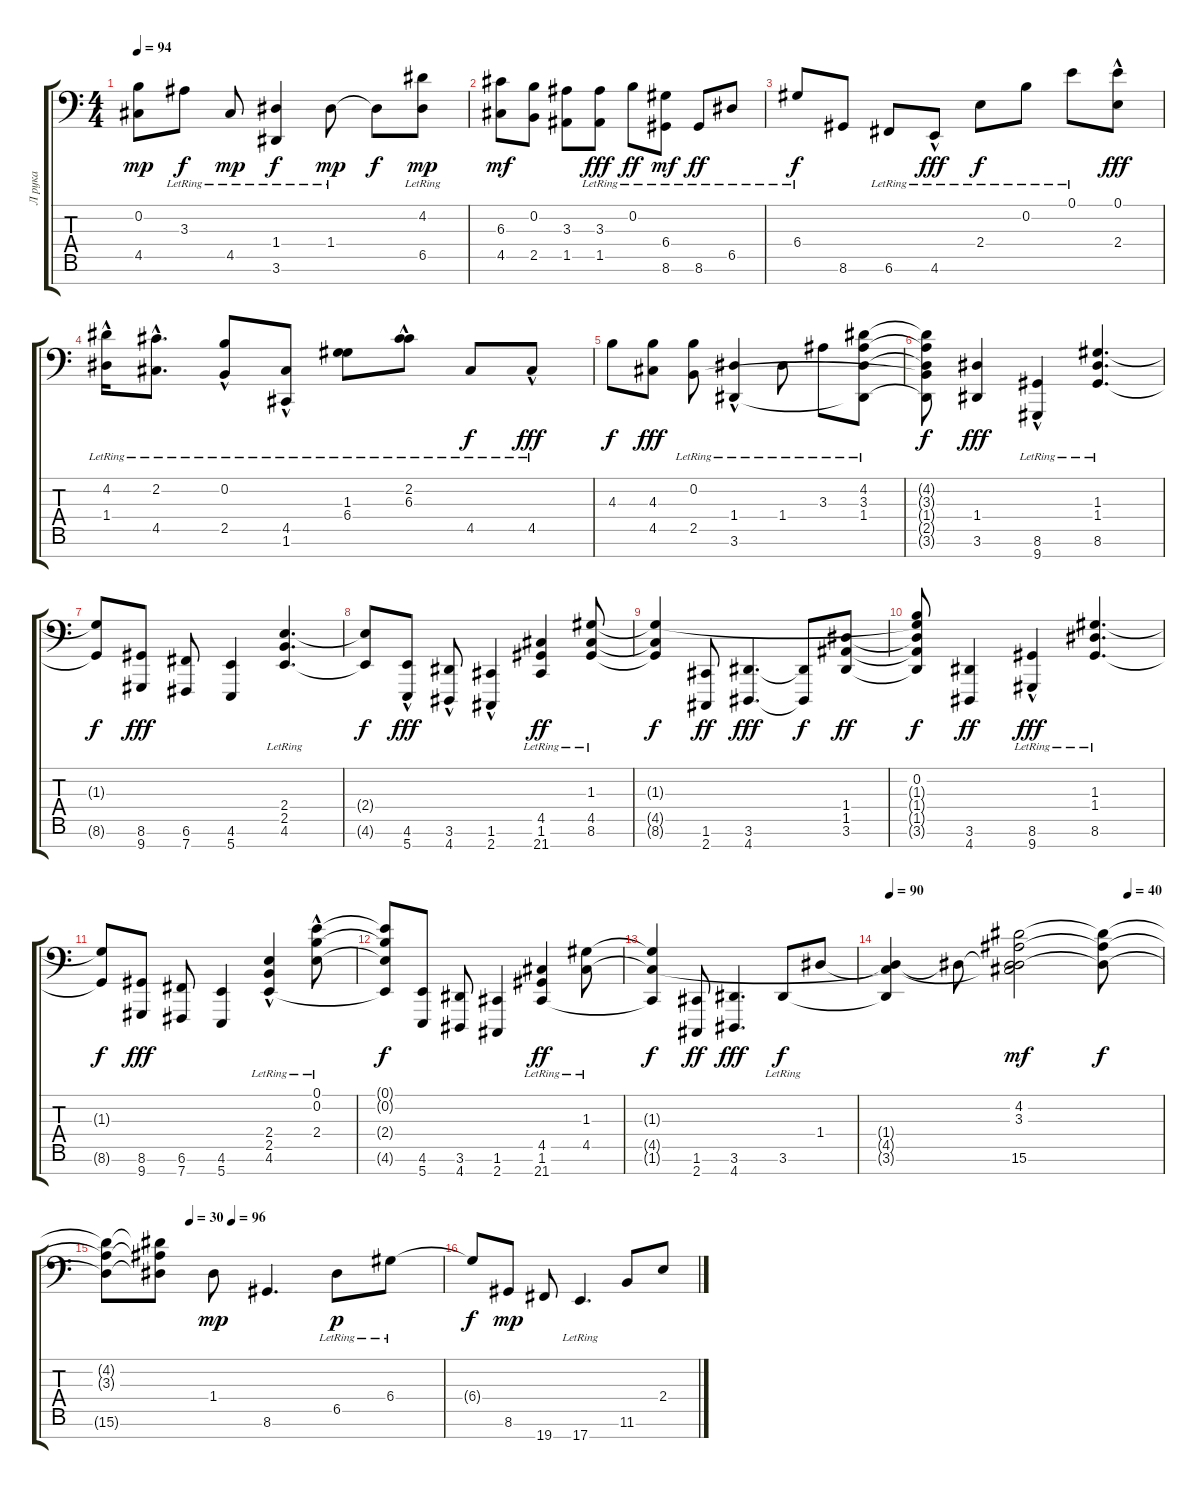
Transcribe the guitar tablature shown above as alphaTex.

\track ("Л рука" "Л рука") {instrument acousticgrandpiano}
\staff {score tabs}
\tuning (E4 B3 G3 D3 A2 C2 B0) {hide}
\ts (4 4)
\tempo 94
\clef f4
\ks c
(0.2{t} 4.5).8{dy mp} 3.3{lr}.8{dy f} 4.5{lr}.8{dy mp} (1.4{lr} 3.6{lr}).4{dy f} 1.4{lr}.8{dy mp} 1.4{t}.8{dy f} (4.2{lr} 6.5).8{dy mp} |
(6.3 4.5).8{dy mf} (0.2 2.5).8 (3.3 1.5).8 (3.3{lr} 1.5{lr}).8{dy fff} 0.2{lr}.8{dy ff} (6.4{lr} 8.6{lr}).8{dy mf} 8.6{lr}.8{dy ff} 6.5{lr}.8 |
6.4{lr}.8{dy f} 8.6.8 6.6{lr}.8 4.6{hac lr}.8{dy fff} 2.4{lr}.8{dy f} 0.2{lr}.8 0.1{lr}.8 (0.1{hac} 2.4{hac}).8{dy fff} |
(4.2{hac} 1.4{hac lr}).16 (2.2{hac lr} 4.5{hac lr}).8{d} (0.2{hac} 2.5{hac lr}).8 (4.5{hac lr} 1.6{hac lr}).8 (1.3{lr} 6.4{lr}).8 (2.2{hac lr} 6.3{lr}).8 4.5{lr}.8{dy f} 4.5{hac lr}.8{dy fff} |
4.3.8{dy f volume 13} (4.3 4.5).8{dy fff} (0.2{lr} 2.5).8 (1.4{hac lr} 3.6{hac}).4 1.4{lr}.8 3.3{lr}.8 (4.2{lr} 3.3 1.4 3.6{t}).8 |
(4.2{t} 3.3{t} 1.4{t} 2.5{t} 3.6{t}).8{dy f} (1.4 3.6).4{dy fff} (8.6{hac lr} 9.7{hac lr}).4{volume 15} (1.3{lr} 1.4{lr} 8.6{lr}).4{d} |
(1.3{t} 8.6{t}).8{dy f} (8.6 9.7).8{dy fff} (6.6 7.7).8 (4.6 5.7).4 (2.4{lr} 2.5{lr} 4.6{lr}).4{d} |
(2.4{t} 4.6{t}).8{dy f} (4.6{hac} 5.7{hac}).8{dy fff} (3.6{hac} 4.7{hac}).8 (1.6{hac} 2.7{hac}).4 (4.5 1.6 21.7{lr}).4{dy ff} (1.3{lr} 4.5{lr} 8.6{lr}).8 |
(1.3{t} 4.5{t} 8.6{t}).4{dy f} (1.6 2.7).8{dy ff} (3.6 4.7).4{d dy fff} (3.6{t} 4.7{t}).8{dy f} (1.4 1.5 3.6).8{dy ff} |
(0.2 1.3{t} 1.4{t} 1.5{t} 3.6{t}).8{dy f} (3.6 4.7).4{dy ff} (8.6{hac lr} 9.7{hac lr}).4{dy fff} (1.3{lr} 1.4{lr} 8.6{lr}).4{d} |
(1.3{t} 8.6{t}).8{dy f} (8.6 9.7).8{dy fff} (6.6 7.7).8 (4.6 5.7).4 (2.4{lr} 2.5{hac lr} 4.6{hac lr}).4 (0.1{lr} 0.2{hac lr} 2.4{hac}).8 |
(0.1{t} 0.2{t} 2.4{t} 4.6{t}).8{dy f} (4.6 5.7).8 (3.6 4.7).8 (1.6 2.7).4 (4.5 1.6 21.7{lr}).4{dy ff} (1.3{lr} 4.5{lr}).8 |
(1.3{t} 4.5{t} 1.6{t}).4{dy f} (1.6 2.7).8{dy ff} (3.6 4.7).4{d dy fff} 3.6{lr}.8{dy f} 1.4.8 |
\tempo 90
\tempo (40 0.875)
(1.4{t} 4.5{t} 3.6{t}).4 1.4{t}.8 (4.2 3.3 1.4{t} 4.5{t} 15.6).2{dy mf} (4.2{t} 3.3{t} 15.6{t}).8{dy f} |
\tempo (30 0.25)
\tempo (96 0.375)
(4.2{t} 3.3{t} 15.6{t}).8 (4.2{t} 3.3{t} 15.6{t}).8 1.4.8{dy mp} 8.6.4{d} 6.5{lr}.8{dy p} 6.4{lr}.8 |
6.4{t}.8{dy f} 8.6.8{dy mp} 19.7.8 17.7{lr}.4{d} 11.6.8 2.4.8
